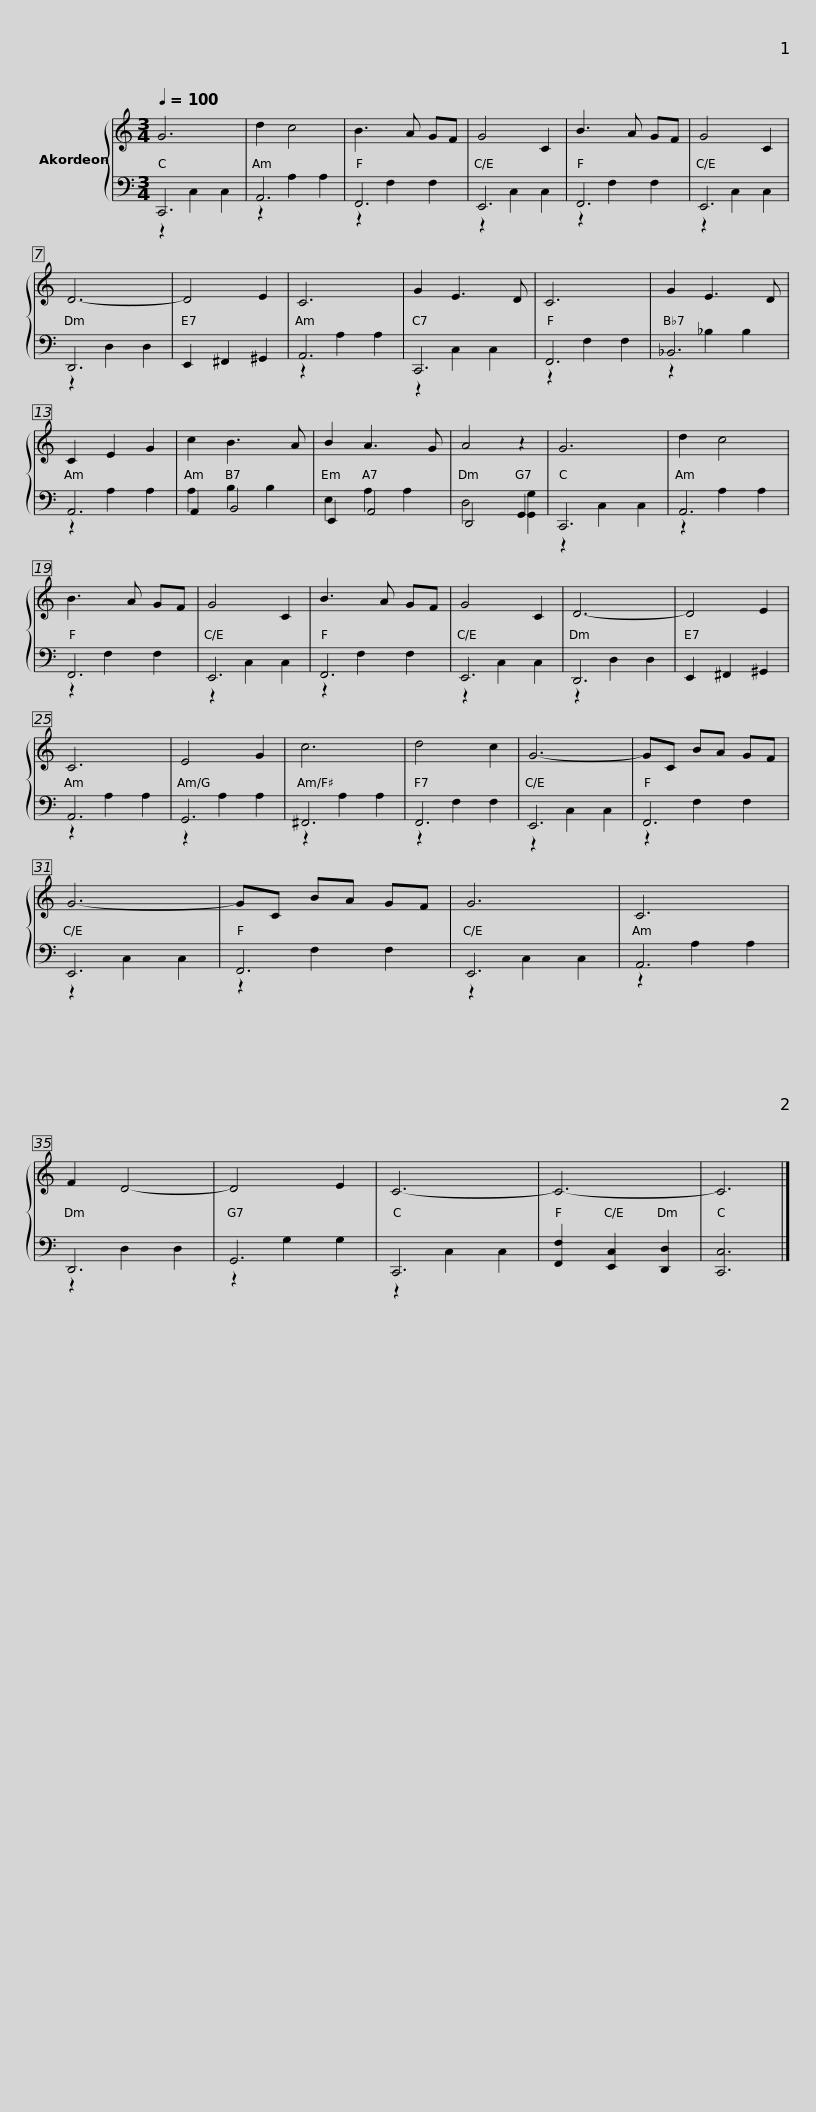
X:1
%%score { 1 | ( 2 3 ) }
L:1/8
Q:1/4=100
M:3/4
I:linebreak $
K:C
V:1 treble
V:2 bass
V:3 bass
V:1
 G6 | d2 c4 | B3 A GF | G4 C2 | B3 A GF | %5
 G4 C2 | D6- | D4 E2 |$ C6 | G2 E3 D | %10
 C6 | G2 E3 D | C2 E2 G2 | c2 B3 A | B2 A3 G | %15
 A4 z2 |$ G6 | d2 c4 | B3 A GF | G4 C2 | %20
 B3 A GF | G4 C2 | D6- | D4 E2 |$ C6 | %25
 E4 G2 | c6 | d4 c2 | G6- | GC BA GF | %30
 G6- | GC BA GF |$ G6 | C6 | F2 D4- | %35
 D4 E2 | C6- | C6- | C6 |] %39
V:2
 C,,6 | A,,6 | F,,6 | E,,6 | F,,6 | %5
 E,,6 | D,,6 | E,,2 ^F,,2 ^G,,2 |$ A,,6 | C,,6 | %10
 F,,6 | _B,,6 | A,,6 | A,,2 B,,4 | E,,2 A,,4 | %15
 D,,4 G,,2 |$ C,,6 | A,,6 | F,,6 | E,,6 | %20
 F,,6 | E,,6 | D,,6 | E,,2 ^F,,2 ^G,,2 |$ A,,6 | %25
 G,,6 | ^F,,6 | F,,6 | E,,6 | F,,6 | %30
 E,,6 | F,,6 |$ E,,6 | A,,6 | D,,6 | %35
 G,,6 | C,,6 | [F,,F,]2 [E,,C,]2 [D,,D,]2 | [C,,C,]6 |] %39
V:3
 z2 C,2 C,2 | z2 A,2 A,2 | z2 F,2 F,2 | z2 C,2 C,2 | z2 F,2 F,2 | %5
 z2 C,2 C,2 | z2 D,2 D,2 | x6 |$ z2 A,2 A,2 | z2 C,2 C,2 | %10
 z2 F,2 F,2 | z2 _B,2 B,2 | z2 A,2 A,2 | A,2 B,2 B,2 | E,2 A,2 A,2 | %15
 D,4 [G,,G,]2 |$ z2 C,2 C,2 | z2 A,2 A,2 | z2 F,2 F,2 | z2 C,2 C,2 | %20
 z2 F,2 F,2 | z2 C,2 C,2 | z2 D,2 D,2 | x6 |$ z2 A,2 A,2 | %25
 z2 A,2 A,2 | z2 A,2 A,2 | z2 F,2 F,2 | z2 C,2 C,2 | z2 F,2 F,2 | %30
 z2 C,2 C,2 | z2 F,2 F,2 |$ z2 C,2 C,2 | z2 A,2 A,2 | z2 D,2 D,2 | %35
 z2 G,2 G,2 | z2 C,2 C,2 | x6 | x6 |] %39
